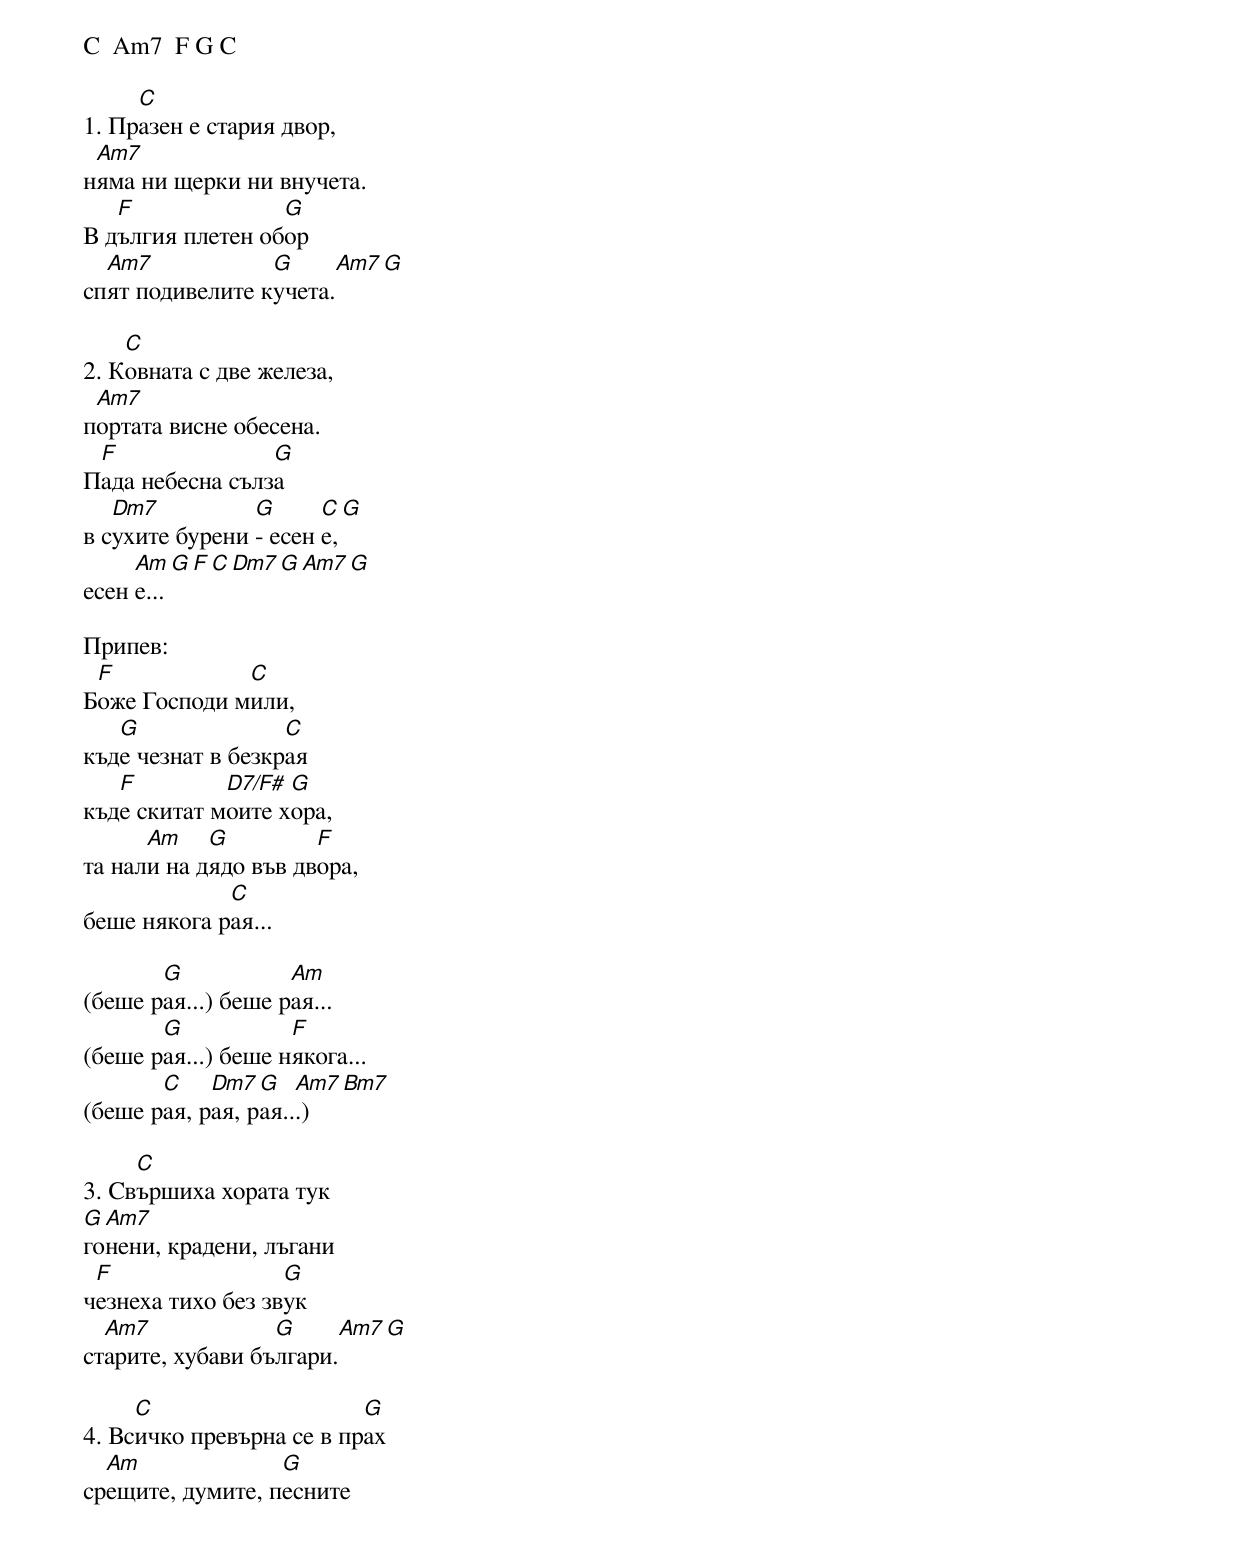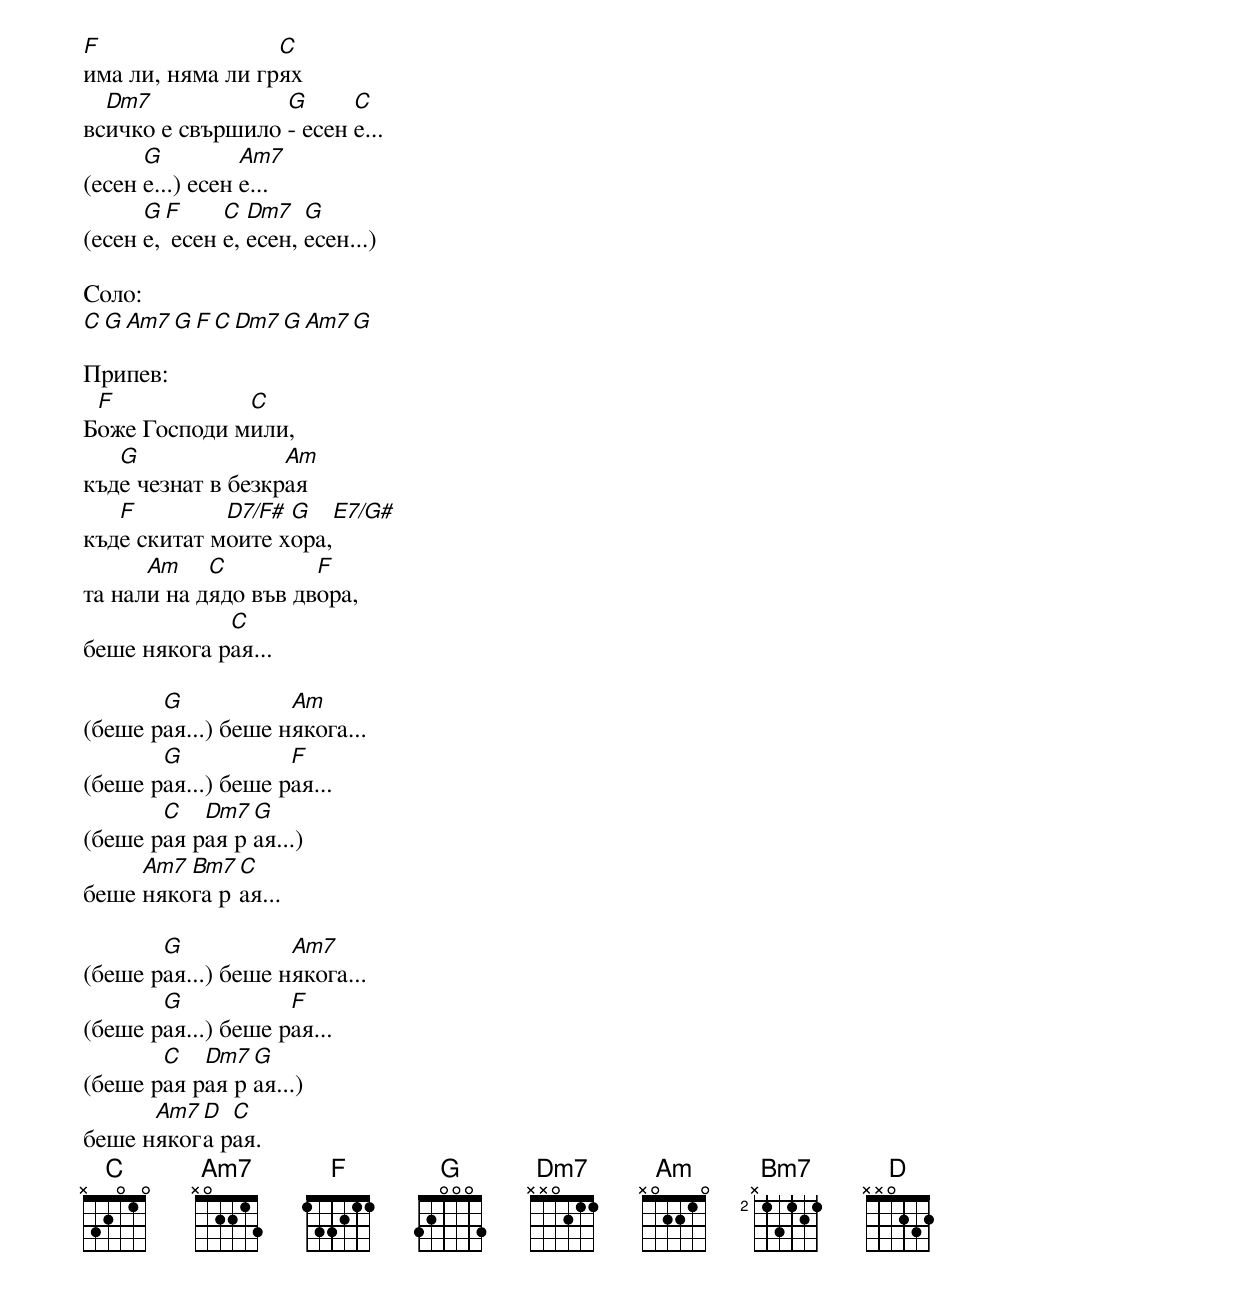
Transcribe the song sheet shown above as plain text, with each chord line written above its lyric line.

C  Am7  F G C

     C
1. Празен е стария двор,
 Am7
няма ни щерки ни внучета.
   F              G
В дългия плетен обор
  Am7            G      Am7 G
спят подивелите кучета.

    C
2. Ковната с две железа,
 Am7
портата висне обесена.
 F               G
Пада небесна сълза
   Dm7          G      C   G
в сухите бурени - есен е,
     Am   G   F   C   Dm7   G  Am7 G
есен е...

Припев:
 F            C
Боже Господи мили,
   G               C
къде чезнат в безкрая
   F         D7/F# G
къде скитат моите хора,
      Am    G         F
та нали на дядо във двора,
             C
беше някога рая...

       G            Am
(беше рая...) беше рая...
       G            F
(беше рая...) беше някога...
       C    Dm7  G   Am7 Bm7
(беше рая, рая, рая...)

     C
3. Свършиха хората тук
G Am7
гонени, крадени, лъгани
 F                 G
чезнеха тихо без звук
  Am7             G     Am7 G
старите, хубави българи.

     C                    G
4. Всичко превърна се в прах
  Am              G
срещите, думите, песните
F                 C
има ли, няма ли грях
  Dm7             G      C
всичко е свършило - есен е...
      G          Am7
(есен е...) есен е...
      G F     C  Dm7   G
(есен е, есен е, есен, есен...)

Соло:
C  G  Am7  G  F  C  Dm7  G Am7 G

Припев:
 F            C
Боже Господи мили,
   G               Am
къде чезнат в безкрая
   F         D7/F# G   E7/G#
къде скитат моите хора,
      Am    C         F
та нали на дядо във двора,
             C
беше някога рая...

       G            Am
(беше рая...) беше някога...
       G            F
(беше рая...) беше рая...
       C   Dm7 G
(беше рая рая рая...)
     Am7 Bm7 C
беше някога рая...

       G            Am7
(беше рая...) беше някога...
       G            F
(беше рая...) беше рая...
       C   Dm7 G
(беше рая рая рая...)
      Am7 D  C
беше някога рая.
